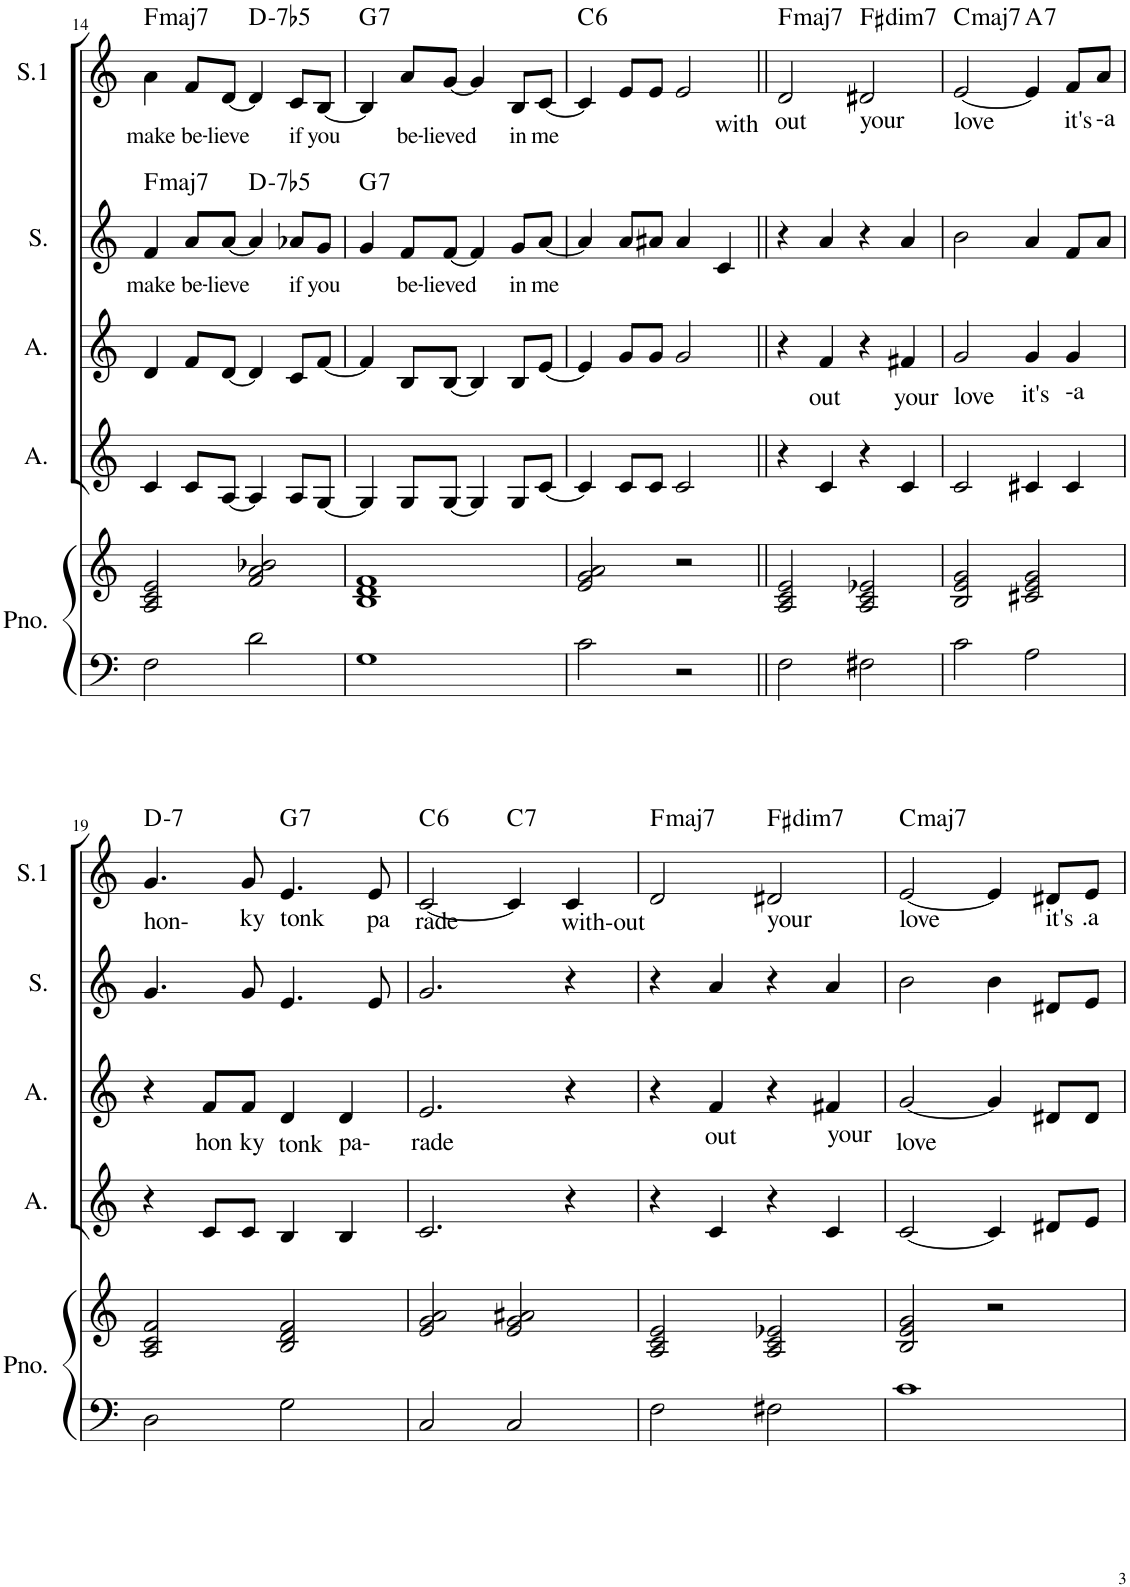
**kern	**kern	**kern	**kern	**harte	**kern	**text	**harte	**kern	**text	**harte
*part5	*part5	*part4	*part3	*part3	*part2	*part2	*part2	*part1	*part1	*part1
*staff6	*staff5	*staff4	*staff3	*	*staff2	*staff2	*	*staff1	*staff1	*
*I"Piano	*	*I"Alto 2	*I"Alto 1	*	*I"Soprano 2	*	*	*I"Soprano 1	*	*
*I'Pno.	*	*I'A.	*I'A.	*	*I'S.	*	*	*I'S.1	*	*
!!LO:PB:g=z
*clefF4	*clefG2	*clefG2	*clefG2	*	*clefG2	*	*	*clefG2	*	*
*k[]	*k[]	*k[]	*k[]	*	*k[]	*	*	*k[]	*	*
*M4/4	*M4/4	*M4/4	*M4/4	*	*M4/4	*	*	*M4/4	*	*
=14	=14	=14	=14	=14	=14	=14	=14	=14	=14	=14
!	!	!	!	!	!	!LO:LY:b	!LO:H:kt=maj7	!	!LO:LY:b	!LO:H:kt=maj7
2F\	2A/ 2c/ 2e/	4c/	4d/	.	4f/	make	F:maj7	4a\	make	F:maj7
!	!	!	!	!	!	!LO:LY:b	!	!	!LO:LY:b	!
.	.	8c/L	8f/L	.	8a/L	be-	.	8f/L	be-	.
!	!	!	!	!	!	!LO:LY:b	!	!	!LO:LY:b	!
.	.	[8A/J	[8d/J	.	[8a/J	-lieve	.	[8d/J	-lieve	.
!	!	!	!	!	!	!	!LO:H:kt=-7b5	!	!	!LO:H:kt=-7b5
2d\	2f/ 2a/ 2b-X/	4A/]	4d/]	.	4a/]	.	D:hdim7	4d/]	.	D:hdim7
!	!	!	!	!	!	!LO:LY:b	!	!	!LO:LY:b	!
.	.	8A/L	8c/L	.	8a-X/L	if	.	8c/L	if	.
!	!	!	!	!	!	!LO:LY:b	!	!	!LO:LY:b	!
.	.	[8G/J	[8f/J	.	8g/J	you	.	[8B/J	you	.
=15	=15	=15	=15	=15	=15	=15	=15	=15	=15	=15
!	!	!	!	!	!	!	!LO:H:kt=7	!	!	!LO:H:kt=7
1G	1B 1d 1f	4G/]	4f/]	.	4g/	.	G:7	4B/]	.	G:7
!	!	!	!	!	!	!LO:LY:b	!	!	!LO:LY:b	!
.	.	8G/L	8B/L	.	8f/L	-be-	.	8a/L	-be-	.
!	!	!	!	!	!	!LO:LY:b	!	!	!LO:LY:b	!
.	.	[8G/J	[8B/J	.	[8f/J	-lieved	.	[8g/J	-lieved	.
.	.	4G/]	4B/]	.	4f/]	.	.	4g/]	.	.
!	!	!	!	!	!	!LO:LY:b	!	!	!LO:LY:b	!
.	.	8G/L	8B/L	.	8g/L	in	.	8B/L	in	.
!	!	!	!	!	!	!LO:LY:b	!	!	!LO:LY:b	!
.	.	[8c/J	[8e/J	.	[8a/J	me	.	[8c/J	me	.
=16	=16	=16	=16	=16	=16	=16	=16	=16	=16	=16
!	!	!	!	!	!	!	!	!	!	!LO:H:kt=6
2c\	2e/ 2g/ 2a/	4c/]	4e/]	.	4a/]	.	.	4c/]	.	C:maj6
.	.	8c/L	8g/L	.	8a/L	.	.	8e/L	.	.
.	.	8c/J	8g/J	.	8a#X/J	.	.	8e/J	.	.
!	!	!	!	!	!	!	!	!	!	!LO:H:kt=with
2r	2r	2c/	2g/	.	4a#/	.	.	2e/	.	N
.	.	.	.	.	4c/	.	.	.	.	.
=17||	=17||	=17||	=17||	=17||	=17||	=17||	=17||	=17||	=17||	=17||
!	!	!	!	!	!	!	!	!	!	!LO:H:n=1:kt=out
!	!	!	!	!	!	!	!	!	!	!LO:H:n=2:kt=maj7
2F\	2A/ 2c/ 2e/	4r	4r	.	4r	.	.	2d/	.	N F:maj7
!	!	!	!	!LO:H:kt=out	!	!	!	!	!	!
.	.	4c/	4f/	N	4a/	.	.	.	.	.
!	!	!	!	!	!	!	!	!	!	!LO:H:n=1:kt=your
!	!	!	!	!	!	!	!	!	!	!LO:H:n=2:kt=dim7
2F#X\	2A/ 2c/ 2e-X/	4r	4r	.	4r	.	.	2d#X/	.	N F#:dim7
!	!	!	!	!LO:H:kt=your	!	!	!	!	!	!
.	.	4c/	4f#X/	N	4a/	.	.	.	.	.
=18	=18	=18	=18	=18	=18	=18	=18	=18	=18	=18
!	!	!	!	!LO:H:kt=love	!	!	!	!	!	!LO:H:n=1:kt=love
!	!	!	!	!	!	!	!	!	!	!LO:H:n=2:kt=maj7
2c\	2B/ 2e/ 2g/	2c/	2g/	N	2b\	.	.	[2e/	.	N C:maj7
!	!	!	!	!LO:H:kt=it's	!	!	!	!	!	!LO:H:kt=7
2A\	2c#X/ 2e/ 2g/	4c#X/	4g/	N	4a/	.	.	4e/]	.	A:7
!	!	!	!	!LO:H:kt=-a	!	!	!	!	!	!LO:H:kt=it's
.	.	4c#/	4g/	N	8f/L	.	.	8f/L	.	N
!	!	!	!	!	!	!	!	!	!	!LO:H:kt=-a
.	.	.	.	.	8a/J	.	.	8a/J	.	N
!!LO:LB:g=z
=19	=19	=19	=19	=19	=19	=19	=19	=19	=19	=19
!	!	!	!	!	!	!	!	!	!	!LO:H:n=1:kt=hon-
!	!	!	!	!	!	!	!	!	!	!LO:H:n=2:kt=7
2D\	2A/ 2c/ 2f/	4r	4r	.	4.g/	.	.	4.g/	.	N D:min7
!	!	!	!	!LO:H:kt=hon	!	!	!	!	!	!
.	.	8c/L	8f/L	N	.	.	.	.	.	.
!	!	!	!	!LO:H:kt=ky	!	!	!	!	!	!LO:H:kt=ky
.	.	8c/J	8f/J	N	8g/	.	.	8g/	.	N
!	!	!	!	!LO:H:kt=tonk	!	!	!	!	!	!LO:H:n=1:kt=tonk
!	!	!	!	!	!	!	!	!	!	!LO:H:n=2:kt=7
2G\	2B/ 2d/ 2f/	4B/	4d/	N	4.e/	.	.	4.e/	.	N G:7
!	!	!	!	!LO:H:kt=pa-	!	!	!	!	!	!
.	.	4B/	4d/	N	.	.	.	.	.	.
!	!	!	!	!	!	!	!	!	!	!LO:H:kt=pa
.	.	.	.	.	8e/	.	.	8e/	.	N
=20	=20	=20	=20	=20	=20	=20	=20	=20	=20	=20
!	!	!	!	!LO:H:kt=rade	!	!	!	!	!	!LO:H:n=1:kt=rade
!	!	!	!	!	!	!	!	!	!	!LO:H:n=2:kt=6
2C/	2e/ 2g/ 2a/	2.c/	2.e/	N	2.g/	.	.	[2c/	.	N C:maj6
!	!	!	!	!	!	!	!	!	!	!LO:H:kt=7
2C/	2e/ 2g/ 2a#X/	.	.	.	.	.	.	4c/]	.	C:7
!	!	!	!	!	!	!	!	!	!	!LO:H:kt=with-out
.	.	4r	4r	.	4r	.	.	4c/	.	N
=21	=21	=21	=21	=21	=21	=21	=21	=21	=21	=21
!	!	!	!	!	!	!	!	!	!	!LO:H:kt=maj7
2F\	2A/ 2c/ 2e/	4r	4r	.	4r	.	.	2d/	.	F:maj7
!	!	!	!	!LO:H:kt=out	!	!	!	!	!	!
.	.	4c/	4f/	N	4a/	.	.	.	.	.
!	!	!	!	!	!	!	!	!	!	!LO:H:n=1:kt=your
!	!	!	!	!	!	!	!	!	!	!LO:H:n=2:kt=dim7
2F#X\	2A/ 2c/ 2e-X/	4r	4r	.	4r	.	.	2d#X/	.	N F#:dim7
!	!	!	!	!LO:H:kt=your	!	!	!	!	!	!
.	.	4c/	4f#X/	N	4a/	.	.	.	.	.
=22	=22	=22	=22	=22	=22	=22	=22	=22	=22	=22
!	!	!	!	!LO:H:kt=love	!	!	!	!	!	!LO:H:n=1:kt=love
!	!	!	!	!	!	!	!	!	!	!LO:H:n=2:kt=maj7
1c	2B/ 2e/ 2g/	[2c/	[2g/	N	2b\	.	.	[2e/	.	N C:maj7
.	2r	4c/]	4g/]	.	4b\	.	.	4e/]	.	.
!	!	!	!	!	!	!	!	!	!	!LO:H:kt=it's
.	.	8d#X/L	8d#X/L	.	8d#X/L	.	.	8d#X/L	.	N
!	!	!	!	!	!	!	!	!	!	!LO:H:kt=.a
.	.	8e/J	8d#/J	.	8e/J	.	.	8e/J	.	N
=	=	=	=	=	=	=	=	=	=	=
*-	*-	*-	*-	*-	*-	*-	*-	*-	*-	*-
